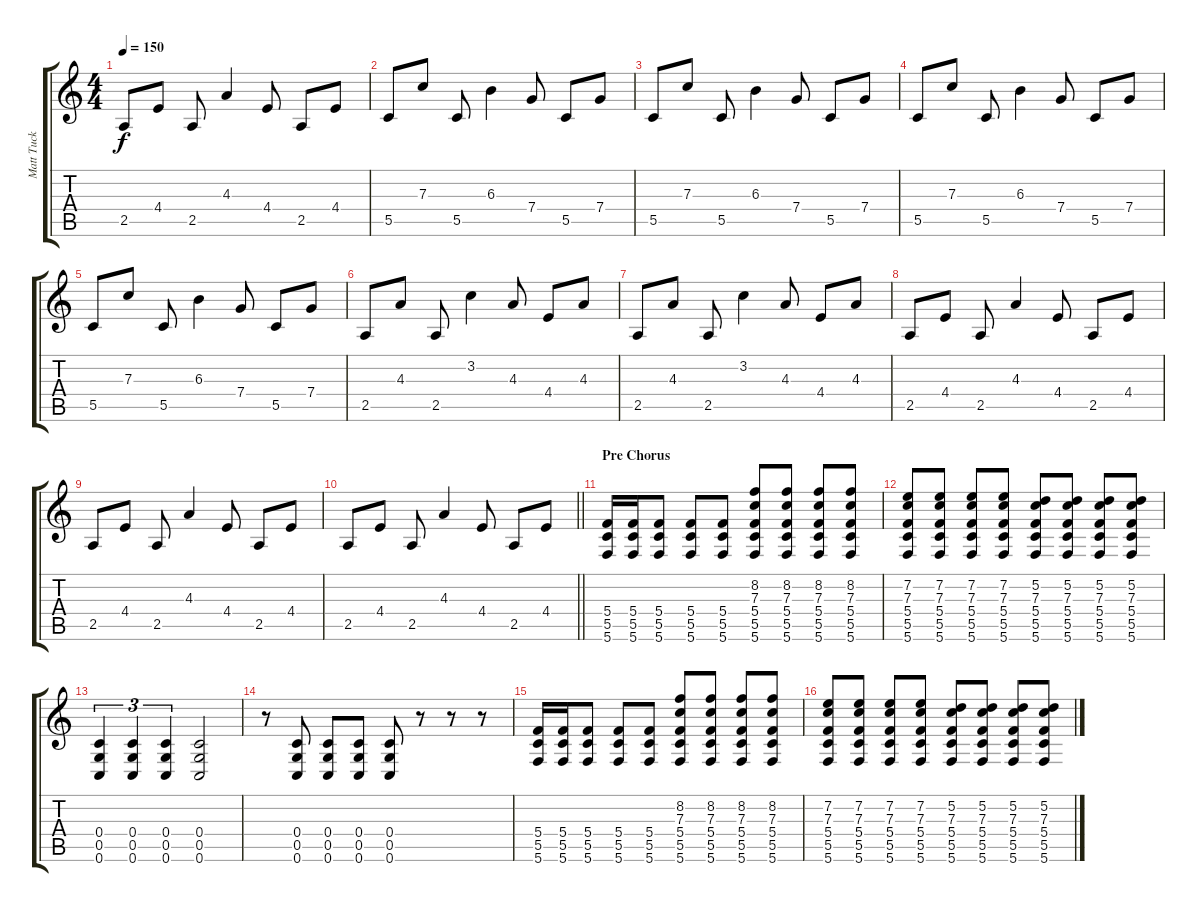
\track ("Matt Tuck" "Matt Tuck") {instrument acousticguitarsteel}
\staff {score tabs}
\tuning (D4 A3 F3 C3 G2 C2) {hide}
\ts (4 4)
\tempo 150
\clef g2
\ks c
2.5.8{dy f} 4.4.8 2.5.8 4.3.4 4.4.8 2.5.8 4.4.8 |
5.5.8 7.3.8 5.5.8 6.3.4 7.4.8 5.5.8 7.4.8 |
5.5.8 7.3.8 5.5.8 6.3.4 7.4.8 5.5.8 7.4.8 |
5.5.8 7.3.8 5.5.8 6.3.4 7.4.8 5.5.8 7.4.8 |
5.5.8 7.3.8 5.5.8 6.3.4 7.4.8 5.5.8 7.4.8 |
2.5.8 4.3.8 2.5.8 3.2.4 4.3.8 4.4.8 4.3.8 |
2.5.8 4.3.8 2.5.8 3.2.4 4.3.8 4.4.8 4.3.8 |
2.5.8 4.4.8 2.5.8 4.3.4 4.4.8 2.5.8 4.4.8 |
2.5.8 4.4.8 2.5.8 4.3.4 4.4.8 2.5.8 4.4.8 |
\barLineRight lightlight
2.5.8 4.4.8 2.5.8 4.3.4 4.4.8 2.5.8 4.4.8 |
\section ("" "Pre Chorus")
(5.4 5.5 5.6).16 (5.4 5.5 5.6).16 (5.4 5.5 5.6).8 (5.4 5.5 5.6).8 (5.4 5.5 5.6).8 (8.2 7.3 5.4 5.5 5.6).8 (8.2 7.3 5.4 5.5 5.6).8 (8.2 7.3 5.4 5.5 5.6).8 (8.2 7.3 5.4 5.5 5.6).8 |
(7.2 7.3 5.4 5.5 5.6).8 (7.2 7.3 5.4 5.5 5.6).8 (7.2 7.3 5.4 5.5 5.6).8 (7.2 7.3 5.4 5.5 5.6).8 (5.2 7.3 5.4 5.5 5.6).8 (5.2 7.3 5.4 5.5 5.6).8 (5.2 7.3 5.4 5.5 5.6).8 (5.2 7.3 5.4 5.5 5.6).8 |
(0.4 0.5 0.6).4{tu (3 2)} (0.4 0.5 0.6).4{tu (3 2)} (0.4 0.5 0.6).4{tu (3 2)} (0.4 0.5 0.6).2 |
r.8 (0.4 0.5 0.6).8 (0.4 0.5 0.6).8 (0.4 0.5 0.6).8 (0.4 0.5 0.6).8 r.8 r.8 r.8 |
(5.4 5.5 5.6).16 (5.4 5.5 5.6).16 (5.4 5.5 5.6).8 (5.4 5.5 5.6).8 (5.4 5.5 5.6).8 (8.2 7.3 5.4 5.5 5.6).8 (8.2 7.3 5.4 5.5 5.6).8 (8.2 7.3 5.4 5.5 5.6).8 (8.2 7.3 5.4 5.5 5.6).8 |
(7.2 7.3 5.4 5.5 5.6).8 (7.2 7.3 5.4 5.5 5.6).8 (7.2 7.3 5.4 5.5 5.6).8 (7.2 7.3 5.4 5.5 5.6).8 (5.2 7.3 5.4 5.5 5.6).8 (5.2 7.3 5.4 5.5 5.6).8 (5.2 7.3 5.4 5.5 5.6).8 (5.2 7.3 5.4 5.5 5.6).8
